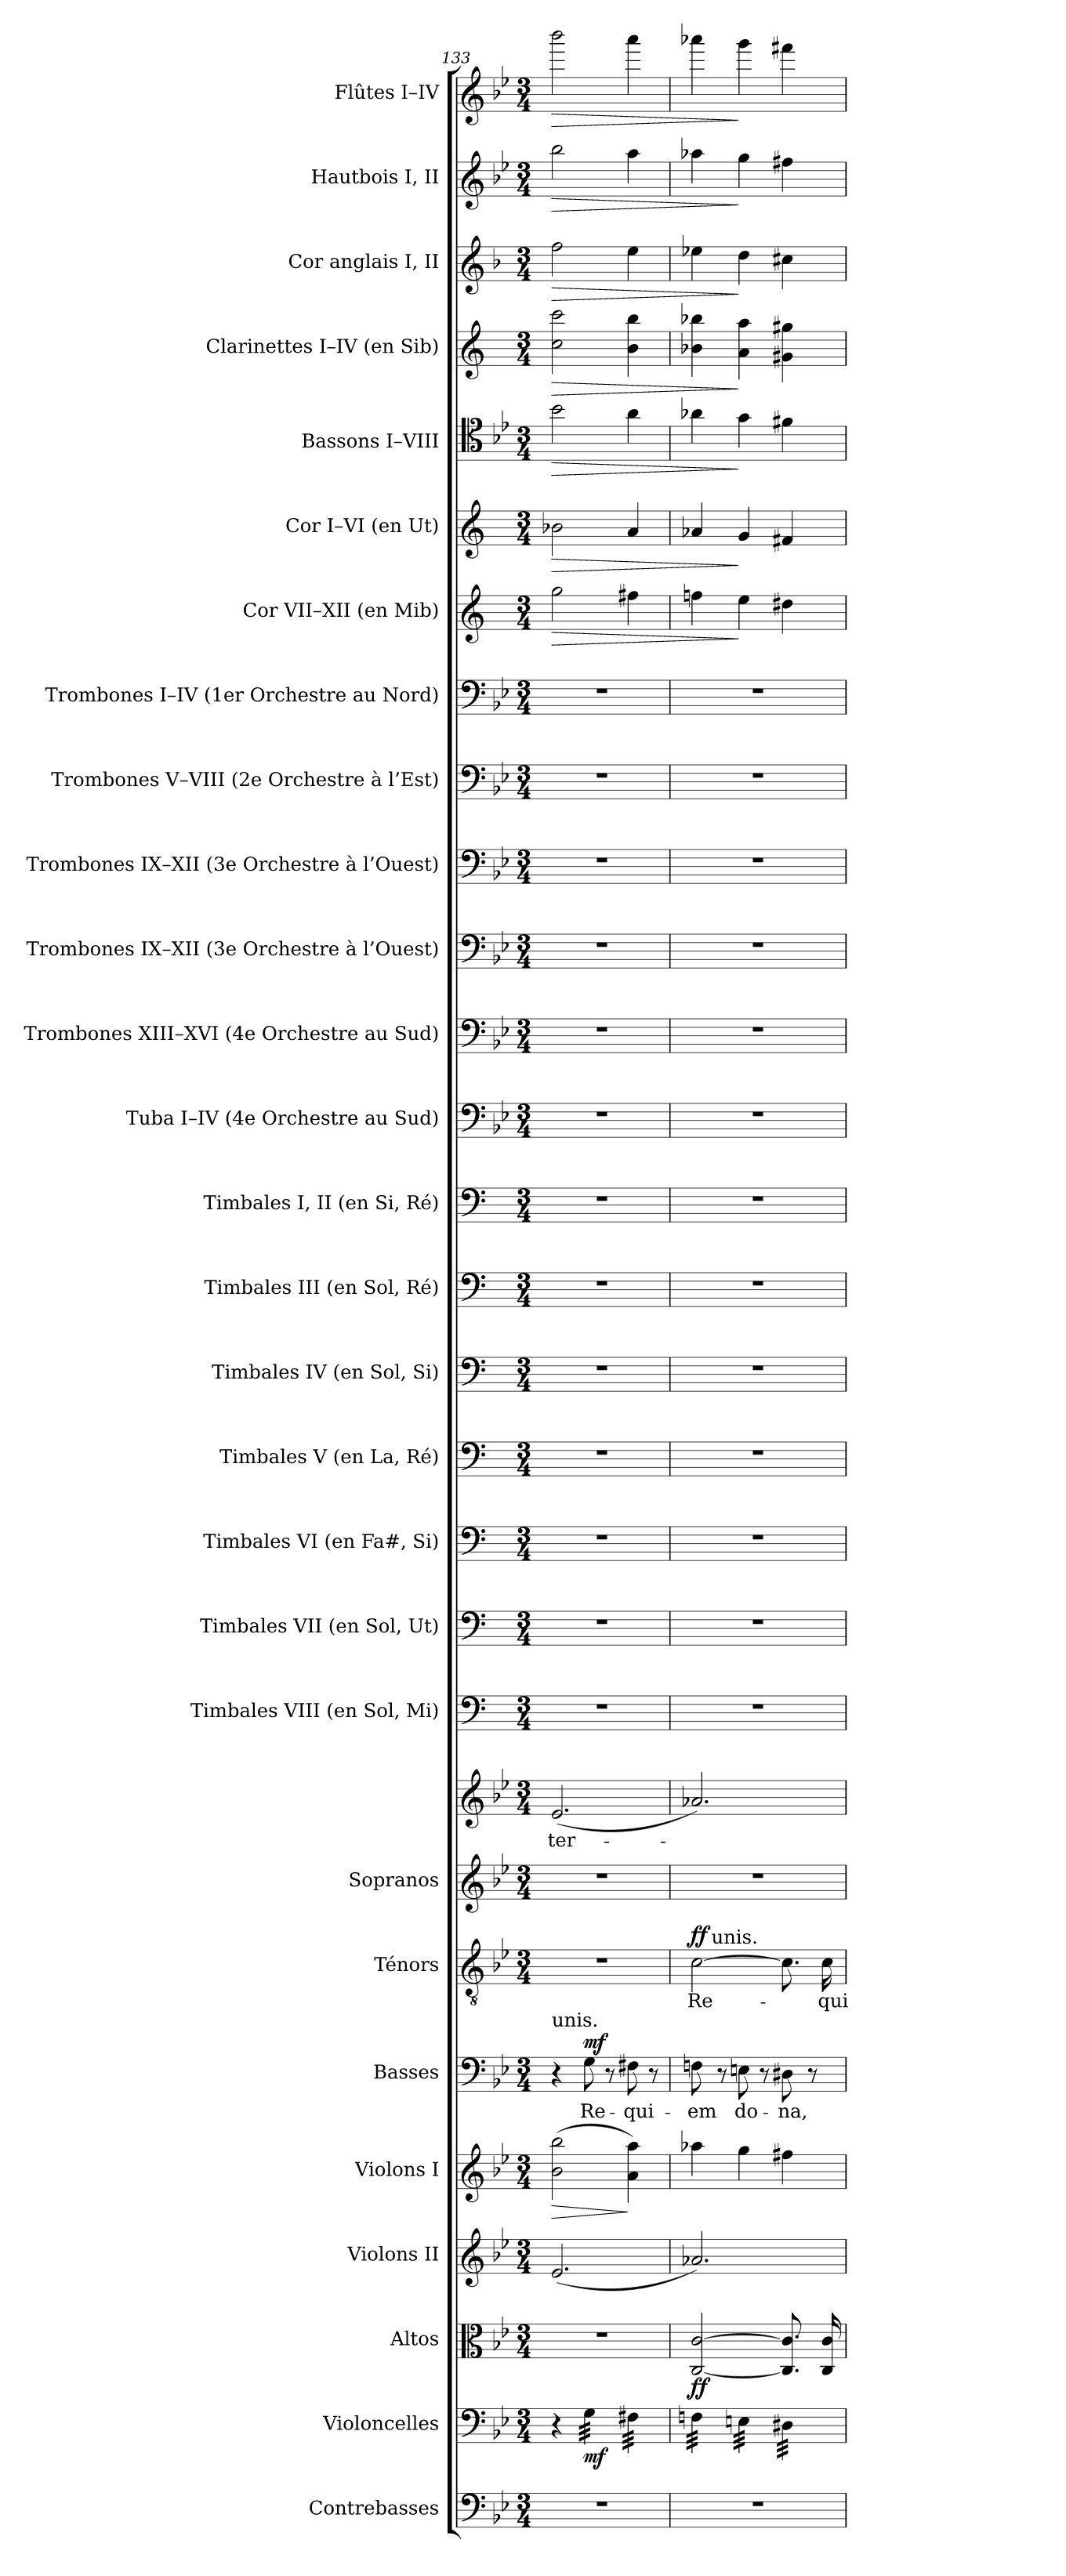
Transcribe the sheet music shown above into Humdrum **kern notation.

**kern	**kern	**dynam	**kern	**dynam	**kern	**kern	**dynam	**kern	**text	**dynam	**kern	**text	**dynam	**kern	**kern	**text	**kern	**kern	**kern	**kern	**kern	**kern	**kern	**kern	**kern	**kern	**kern	**kern	**kern	**kern	**dynam	**kern	**dynam	**kern	**dynam	**kern	**dynam	**kern	**dynam	**kern	**dynam	**kern	**dynam
*part28	*part27	*part27	*part26	*part26	*part25	*part24	*part24	*part23	*part23	*part23	*part22	*part22	*part22	*part21	*part21	*part21	*part20	*part19	*part18	*part17	*part16	*part15	*part14	*part13	*part12	*part11	*part10	*part9	*part8	*part7	*part7	*part6	*part6	*part5	*part5	*part4	*part4	*part3	*part3	*part2	*part2	*part1	*part1
*staff29	*staff28	*staff28	*staff27	*staff27	*staff26	*staff25	*staff25	*staff24	*staff24	*staff24	*staff23	*staff23	*staff23	*staff22	*staff21	*staff21	*staff20	*staff19	*staff18	*staff17	*staff16	*staff15	*staff14	*staff13	*staff12	*staff11	*staff10	*staff9	*staff8	*staff7	*staff7	*staff6	*staff6	*staff5	*staff5	*staff4	*staff4	*staff3	*staff3	*staff2	*staff2	*staff1	*staff1
*I"Contrebasses	*I"Violoncelles	*	*I"Altos	*	*I"Violons II	*I"Violons I	*	*I"Basses	*	*	*I"Ténors	*	*	*I"Sopranos	*	*	*I"Timbales VIII (en Sol, Mi)	*I"Timbales VII (en Sol, Ut)	*I"Timbales VI (en Fa#, Si)	*I"Timbales V (en La, Ré)	*I"Timbales IV (en Sol, Si)	*I"Timbales III (en Sol, Ré)	*I"Timbales I, II (en Si, Ré)	*I"Tuba I–IV (4e Orchestre au Sud)	*I"Trombones XIII–XVI (4e Orchestre au Sud)	*I"Trombones IX–XII (3e Orchestre à l’Ouest)	*I"Trombones IX–XII (3e Orchestre à l’Ouest)	*I"Trombones V–VIII (2e Orchestre à l’Est)	*I"Trombones I–IV (1er Orchestre au Nord)	*I"Cor VII–XII (en Mib)	*	*I"Cor I–VI (en Ut)	*	*I"Bassons I–VIII	*	*I"Clarinettes I–IV (en Sib)	*	*I"Cor anglais I, II	*	*I"Hautbois I, II	*	*I"Flûtes I–IV	*
*I'Cb.	*I'Vlles	*	*I'Altos	*	*I'Vns II	*I'Vns I	*	*I'Basses	*	*	*I'Tén.	*	*	*I'Sopr.	*	*	*I'VIII	*I'VII	*I'VI	*I'Timb.  V	*I'IV	*I'III	*I'I, II	*I'Tb.	*I'4e Orchestre	*	*I'Trb.  3e Orchestre	*I'2e Orchestre	*I'1er Orchestre	*I'Cor (Mib)	*	*I'Cor (Ut)	*	*I'Bns	*	*I'Cl. (Sib)	*	*I'C. a.	*	*I'Hb.	*	*I'Fl.	*
*clefF4	*clefF4	*	*clefC3	*	*clefG2	*clefG2	*	*clefF4	*	*	*clefGv2	*	*	*clefG2	*clefG2	*	*clefF4	*clefF4	*clefF4	*clefF4	*clefF4	*clefF4	*clefF4	*clefF4	*clefF4	*clefF4	*clefF4	*clefF4	*clefF4	*clefG2	*	*clefG2	*	*clefC4	*	*clefG2	*	*clefG2	*	*clefG2	*	*clefG2	*
*ITrd7c12	*	*	*	*	*	*	*	*	*	*	*ITrd7c12	*	*	*	*	*	*	*	*	*	*	*	*	*	*	*	*	*	*	*ITrd5c9	*	*ITrd7c12	*	*	*	*ITrd1c2	*	*ITrd4c7	*	*	*	*	*
*k[b-e-]	*k[b-e-]	*	*k[b-e-]	*	*k[b-e-]	*k[b-e-]	*	*k[b-e-]	*	*	*k[b-e-]	*	*	*k[b-e-]	*k[b-e-]	*	*k[]	*k[]	*k[]	*k[]	*k[]	*k[]	*k[]	*k[b-e-]	*k[b-e-]	*k[b-e-]	*k[b-e-]	*k[b-e-]	*k[b-e-]	*k[b-e-a-]	*	*k[]	*	*k[b-e-]	*	*k[b-e-]	*	*k[b-e-]	*	*k[b-e-]	*	*k[b-e-]	*
*B-:	*B-:	*	*B-:	*	*B-:	*B-:	*	*B-:	*	*	*B-:	*	*	*B-:	*B-:	*	*C:	*C:	*C:	*C:	*C:	*C:	*C:	*B-:	*B-:	*B-:	*B-:	*B-:	*B-:	*E-:	*	*C:	*	*B-:	*	*B-:	*	*B-:	*	*B-:	*	*B-:	*
*M3/4	*M3/4	*	*M3/4	*	*M3/4	*M3/4	*	*M3/4	*	*	*M3/4	*	*	*M3/4	*M3/4	*	*M3/4	*M3/4	*M3/4	*M3/4	*M3/4	*M3/4	*M3/4	*M3/4	*M3/4	*M3/4	*M3/4	*M3/4	*M3/4	*M3/4	*	*M3/4	*	*M3/4	*	*M3/4	*	*M3/4	*	*M3/4	*	*M3/4	*
=133	=133	=133	=133	=133	=133	=133	=133	=133	=133	=133	=133	=133	=133	=133	=133	=133	=133	=133	=133	=133	=133	=133	=133	=133	=133	=133	=133	=133	=133	=133	=133	=133	=133	=133	=133	=133	=133	=133	=133	=133	=133	=133	=133
!LO:N:vis=1	!	!	!LO:N:vis=1	!	!	!	!LO:HP:b	!	!	!	!LO:N:vis=1	!	!	!LO:N:vis=1	!	!	!	!	!	!	!	!	!	!	!	!	!	!	!	!	!	!	!	!	!	!	!	!	!	!	!	!	!
!	!	!	!	!	!	!	!	!LO:TX:a:t=unis.	!	!	!	!	!	!	!	!	!	!	!	!	!	!	!	!	!	!	!	!	!	!	!	!	!	!	!	!	!	!	!	!	!	!	!
!	!	!	!	!	!	!	!	!	!	!	!	!	!	!	!	!LO:LY:b:color=#000000	!LO:N:vis=1	!LO:N:vis=1	!LO:N:vis=1	!LO:N:vis=1	!LO:N:vis=1	!LO:N:vis=1	!LO:N:vis=1	!LO:N:vis=1	!LO:N:vis=1	!LO:N:vis=1	!LO:N:vis=1	!LO:N:vis=1	!LO:N:vis=1	!	!LO:HP:b	!	!LO:HP:b	!	!LO:HP:b	!	!LO:HP:b	!	!LO:HP:b	!	!LO:HP:b	!	!LO:HP:b
2.r	4r	.	2.r	.	(2.e-i/	(2b-i\ 2bb-i	>	4r	.	.	2.r	.	.	2.r	(2.e-i/	-ter-	2.r	2.r	2.r	2.r	2.r	2.r	2.r	2.r	2.r	2.r	2.r	2.r	2.r	2b-i\	>	2B-Xi\	>	2b-i\	>	2b-i\ 2bb-i	>	2b-i\	>	2bb-i\	>	2bbb-i\	>
!	!	!	!	!	!	!	!	!	!LO:LY:b:color=#000000	!	!	!	!	!	!	!	!	!	!	!	!	!	!	!	!	!	!	!	!	!	!	!	!	!	!	!	!	!	!	!	!	!	!
*	*tremolo	*	*	*	*	*	*	*	*	*	*	*	*	*	*	*	*	*	*	*	*	*	*	*	*	*	*	*	*	*	*	*	*	*	*	*	*	*	*	*	*	*	*
.	32Gi\LLL	mf	.	.	.	.	.	8Gi\	Re-	mf	.	.	.	.	.	.	.	.	.	.	.	.	.	.	.	.	.	.	.	.	.	.	.	.	.	.	.	.	.	.	.	.	.
.	32Gi\	.	.	.	.	.	.	.	.	.	.	.	.	.	.	.	.	.	.	.	.	.	.	.	.	.	.	.	.	.	.	.	.	.	.	.	.	.	.	.	.	.	.
.	32Gi\	.	.	.	.	.	.	.	.	.	.	.	.	.	.	.	.	.	.	.	.	.	.	.	.	.	.	.	.	.	.	.	.	.	.	.	.	.	.	.	.	.	.
.	32Gi\	.	.	.	.	.	.	.	.	.	.	.	.	.	.	.	.	.	.	.	.	.	.	.	.	.	.	.	.	.	.	.	.	.	.	.	.	.	.	.	.	.	.
.	32Gi\	.	.	.	.	.	.	8r	.	.	.	.	.	.	.	.	.	.	.	.	.	.	.	.	.	.	.	.	.	.	.	.	.	.	.	.	.	.	.	.	.	.	.
.	32Gi\	.	.	.	.	.	.	.	.	.	.	.	.	.	.	.	.	.	.	.	.	.	.	.	.	.	.	.	.	.	.	.	.	.	.	.	.	.	.	.	.	.	.
.	32Gi\	.	.	.	.	.	.	.	.	.	.	.	.	.	.	.	.	.	.	.	.	.	.	.	.	.	.	.	.	.	.	.	.	.	.	.	.	.	.	.	.	.	.
.	32Gi\JJJ	.	.	.	.	.	.	.	.	.	.	.	.	.	.	.	.	.	.	.	.	.	.	.	.	.	.	.	.	.	.	.	.	.	.	.	.	.	.	.	.	.	.
!	!	!	!	!	!	!	!	!	!LO:LY:b:color=#000000	!	!	!	!	!	!	!	!	!	!	!	!	!	!	!	!	!	!	!	!	!	!	!	!	!	!	!	!	!	!	!	!	!	!
.	32F#Xi\LLL	.	.	.	.	4ai\ 4aai)	]	8F#Xi\	-qui-	.	.	.	.	.	.	.	.	.	.	.	.	.	.	.	.	.	.	.	.	4ani\	.	4Ai/	.	4ai\	.	4ai\ 4aai	.	4ai\	.	4aai\	.	4aaai\	.
.	32F#Xi\	.	.	.	.	.	.	.	.	.	.	.	.	.	.	.	.	.	.	.	.	.	.	.	.	.	.	.	.	.	.	.	.	.	.	.	.	.	.	.	.	.	.
.	32F#Xi\	.	.	.	.	.	.	.	.	.	.	.	.	.	.	.	.	.	.	.	.	.	.	.	.	.	.	.	.	.	.	.	.	.	.	.	.	.	.	.	.	.	.
.	32F#Xi\	.	.	.	.	.	.	.	.	.	.	.	.	.	.	.	.	.	.	.	.	.	.	.	.	.	.	.	.	.	.	.	.	.	.	.	.	.	.	.	.	.	.
.	32F#Xi\	.	.	.	.	.	.	8r	.	.	.	.	.	.	.	.	.	.	.	.	.	.	.	.	.	.	.	.	.	.	.	.	.	.	.	.	.	.	.	.	.	.	.
.	32F#Xi\	.	.	.	.	.	.	.	.	.	.	.	.	.	.	.	.	.	.	.	.	.	.	.	.	.	.	.	.	.	.	.	.	.	.	.	.	.	.	.	.	.	.
.	32F#Xi\	.	.	.	.	.	.	.	.	.	.	.	.	.	.	.	.	.	.	.	.	.	.	.	.	.	.	.	.	.	.	.	.	.	.	.	.	.	.	.	.	.	.
.	32F#Xi\JJJ	.	.	.	.	.	.	.	.	.	.	.	.	.	.	.	.	.	.	.	.	.	.	.	.	.	.	.	.	.	.	.	.	.	.	.	.	.	.	.	.	.	.
=134	=134	=134	=134	=134	=134	=134	=134	=134	=134	=134	=134	=134	=134	=134	=134	=134	=134	=134	=134	=134	=134	=134	=134	=134	=134	=134	=134	=134	=134	=134	=134	=134	=134	=134	=134	=134	=134	=134	=134	=134	=134	=134	=134
!LO:N:vis=1	!	!	!	!	!	!	!	!	!	!	!	!	!	!	!	!	!	!	!	!	!	!	!	!	!	!	!	!	!	!	!	!	!	!	!	!	!	!	!	!	!	!	!
!	!	!	!	!	!	!	!	!	!LO:LY:b:color=#000000	!	!	!	!	!	!	!	!	!	!	!	!	!	!	!	!	!	!	!	!	!	!	!	!	!	!	!	!	!	!	!	!	!	!
!	!	!	!	!	!	!	!	!	!	!	!	!LO:LY:b:color=#000000	!	!LO:N:vis=1	!	!	!LO:N:vis=1	!LO:N:vis=1	!LO:N:vis=1	!LO:N:vis=1	!LO:N:vis=1	!LO:N:vis=1	!LO:N:vis=1	!LO:N:vis=1	!LO:N:vis=1	!LO:N:vis=1	!LO:N:vis=1	!LO:N:vis=1	!LO:N:vis=1	!	!	!	!	!	!	!	!	!	!	!	!	!	!
*	*	*	*	*	*	*	*	*	*	*	*^	*	*	*	*	*	*	*	*	*	*	*	*	*	*	*	*	*	*	*	*	*	*	*	*	*	*	*	*	*	*	*	*
2.r	32Fni\LLL	.	[<2Ci/ [>2ci	ff	2.a-Xi/)	4aa-Xi\	.	8Fni\	-em	.	[>2Ci\	16..ryy	Re-	ff	2.r	2.a-Xi/)	.	2.r	2.r	2.r	2.r	2.r	2.r	2.r	2.r	2.r	2.r	2.r	2.r	2.r	4a-Xi\	.	4A-Xi/	.	4a-Xi\	.	4a-Xi\ 4aa-Xi	.	4a-Xi\	.	4aa-Xi\	.	4aaa-Xi\	.
.	32Fni\	.	.	.	.	.	.	.	.	.	.	.	.	.	.	.	.	.	.	.	.	.	.	.	.	.	.	.	.	.	.	.	.	.	.	.	.	.	.	.	.	.	.	.
.	32Fni\	.	.	.	.	.	.	.	.	.	.	.	.	.	.	.	.	.	.	.	.	.	.	.	.	.	.	.	.	.	.	.	.	.	.	.	.	.	.	.	.	.	.	.
.	32Fni\	.	.	.	.	.	.	.	.	.	.	.	.	.	.	.	.	.	.	.	.	.	.	.	.	.	.	.	.	.	.	.	.	.	.	.	.	.	.	.	.	.	.	.
!	!	!	!	!	!	!	!	!	!	!	!	!LO:TX:a:t=unis.	!	!	!	!	!	!	!	!	!	!	!	!	!	!	!	!	!	!	!	!	!	!	!	!	!	!	!	!	!	!	!	!
.	.	.	.	.	.	.	.	.	.	.	.	2ryy	.	.	.	.	.	.	.	.	.	.	.	.	.	.	.	.	.	.	.	.	.	.	.	.	.	.	.	.	.	.	.	.
.	32Fni\	.	.	.	.	.	.	8r	.	.	.	.	.	.	.	.	.	.	.	.	.	.	.	.	.	.	.	.	.	.	.	.	.	.	.	.	.	.	.	.	.	.	.	.
.	32Fni\	.	.	.	.	.	.	.	.	.	.	.	.	.	.	.	.	.	.	.	.	.	.	.	.	.	.	.	.	.	.	.	.	.	.	.	.	.	.	.	.	.	.	.
.	32Fni\	.	.	.	.	.	.	.	.	.	.	.	.	.	.	.	.	.	.	.	.	.	.	.	.	.	.	.	.	.	.	.	.	.	.	.	.	.	.	.	.	.	.	.
.	32Fni\JJJ	.	.	.	.	.	.	.	.	.	.	.	.	.	.	.	.	.	.	.	.	.	.	.	.	.	.	.	.	.	.	.	.	.	.	.	.	.	.	.	.	.	.	.
!	!	!	!	!	!	!	!	!	!LO:LY:b:color=#000000	!	!	!	!	!	!	!	!	!	!	!	!	!	!	!	!	!	!	!	!	!	!	!	!	!	!	!	!	!	!	!	!	!	!	!
.	32Eni\LLL	.	.	.	.	4ggi\	.	8Eni\	do-	.	.	.	.	.	.	.	.	.	.	.	.	.	.	.	.	.	.	.	.	.	4gi\	]	4Gi/	]	4gi\	]	4gi\ 4ggi	]	4gi\	]	4ggi\	]	4gggi\	]
.	32Eni\	.	.	.	.	.	.	.	.	.	.	.	.	.	.	.	.	.	.	.	.	.	.	.	.	.	.	.	.	.	.	.	.	.	.	.	.	.	.	.	.	.	.	.
.	32Eni\	.	.	.	.	.	.	.	.	.	.	.	.	.	.	.	.	.	.	.	.	.	.	.	.	.	.	.	.	.	.	.	.	.	.	.	.	.	.	.	.	.	.	.
.	32Eni\	.	.	.	.	.	.	.	.	.	.	.	.	.	.	.	.	.	.	.	.	.	.	.	.	.	.	.	.	.	.	.	.	.	.	.	.	.	.	.	.	.	.	.
.	32Eni\	.	.	.	.	.	.	8r	.	.	.	.	.	.	.	.	.	.	.	.	.	.	.	.	.	.	.	.	.	.	.	.	.	.	.	.	.	.	.	.	.	.	.	.
.	32Eni\	.	.	.	.	.	.	.	.	.	.	.	.	.	.	.	.	.	.	.	.	.	.	.	.	.	.	.	.	.	.	.	.	.	.	.	.	.	.	.	.	.	.	.
.	32Eni\	.	.	.	.	.	.	.	.	.	.	.	.	.	.	.	.	.	.	.	.	.	.	.	.	.	.	.	.	.	.	.	.	.	.	.	.	.	.	.	.	.	.	.
.	32Eni\JJJ	.	.	.	.	.	.	.	.	.	.	.	.	.	.	.	.	.	.	.	.	.	.	.	.	.	.	.	.	.	.	.	.	.	.	.	.	.	.	.	.	.	.	.
!	!	!	!	!	!	!	!	!	!LO:LY:b:color=#000000	!	!	!	!	!	!	!	!	!	!	!	!	!	!	!	!	!	!	!	!	!	!	!	!	!	!	!	!	!	!	!	!	!	!	!
.	32D#Xi\LLL	.	8.Ci/] 8.ci]	.	.	4ff#Xi\	.	8D#Xi\	-na,	.	8.Ci\]	.	.	.	.	.	.	.	.	.	.	.	.	.	.	.	.	.	.	.	4f#Xi\	.	4F#Xi/	.	4f#Xi\	.	4f#Xi\ 4ff#Xi	.	4f#Xi\	.	4ff#Xi\	.	4fff#Xi\	.
.	32D#Xi\	.	.	.	.	.	.	.	.	.	.	.	.	.	.	.	.	.	.	.	.	.	.	.	.	.	.	.	.	.	.	.	.	.	.	.	.	.	.	.	.	.	.	.
.	32D#Xi\	.	.	.	.	.	.	.	.	.	.	.	.	.	.	.	.	.	.	.	.	.	.	.	.	.	.	.	.	.	.	.	.	.	.	.	.	.	.	.	.	.	.	.
.	32D#Xi\	.	.	.	.	.	.	.	.	.	.	.	.	.	.	.	.	.	.	.	.	.	.	.	.	.	.	.	.	.	.	.	.	.	.	.	.	.	.	.	.	.	.	.
.	.	.	.	.	.	.	.	.	.	.	.	8ryy	.	.	.	.	.	.	.	.	.	.	.	.	.	.	.	.	.	.	.	.	.	.	.	.	.	.	.	.	.	.	.	.
.	32D#Xi\	.	.	.	.	.	.	8r	.	.	.	.	.	.	.	.	.	.	.	.	.	.	.	.	.	.	.	.	.	.	.	.	.	.	.	.	.	.	.	.	.	.	.	.
.	32D#Xi\	.	.	.	.	.	.	.	.	.	.	.	.	.	.	.	.	.	.	.	.	.	.	.	.	.	.	.	.	.	.	.	.	.	.	.	.	.	.	.	.	.	.	.
!	!	!	!	!	!	!	!	!	!	!	!	!	!LO:LY:b:color=#000000	!	!	!	!	!	!	!	!	!	!	!	!	!	!	!	!	!	!	!	!	!	!	!	!	!	!	!	!	!	!	!
.	32D#Xi\	.	16Ci/ 16ci	.	.	.	.	.	.	.	16Ci\	.	-qui-	.	.	.	.	.	.	.	.	.	.	.	.	.	.	.	.	.	.	.	.	.	.	.	.	.	.	.	.	.	.	.
.	32D#Xi\JJJ	.	.	.	.	.	.	.	.	.	.	.	.	.	.	.	.	.	.	.	.	.	.	.	.	.	.	.	.	.	.	.	.	.	.	.	.	.	.	.	.	.	.	.
*	*Xtremolo	*	*	*	*	*	*	*	*	*	*	*	*	*	*	*	*	*	*	*	*	*	*	*	*	*	*	*	*	*	*	*	*	*	*	*	*	*	*	*	*	*	*	*
.	.	.	.	.	.	.	.	.	.	.	.	64ryy	.	.	.	.	.	.	.	.	.	.	.	.	.	.	.	.	.	.	.	.	.	.	.	.	.	.	.	.	.	.	.	.
*	*	*	*	*	*	*	*	*	*	*	*v	*v	*	*	*	*	*	*	*	*	*	*	*	*	*	*	*	*	*	*	*	*	*	*	*	*	*	*	*	*	*	*	*	*
=	=	=	=	=	=	=	=	=	=	=	=	=	=	=	=	=	=	=	=	=	=	=	=	=	=	=	=	=	=	=	=	=	=	=	=	=	=	=	=	=	=	=	=
*-	*-	*-	*-	*-	*-	*-	*-	*-	*-	*-	*-	*-	*-	*-	*-	*-	*-	*-	*-	*-	*-	*-	*-	*-	*-	*-	*-	*-	*-	*-	*-	*-	*-	*-	*-	*-	*-	*-	*-	*-	*-	*-	*-
